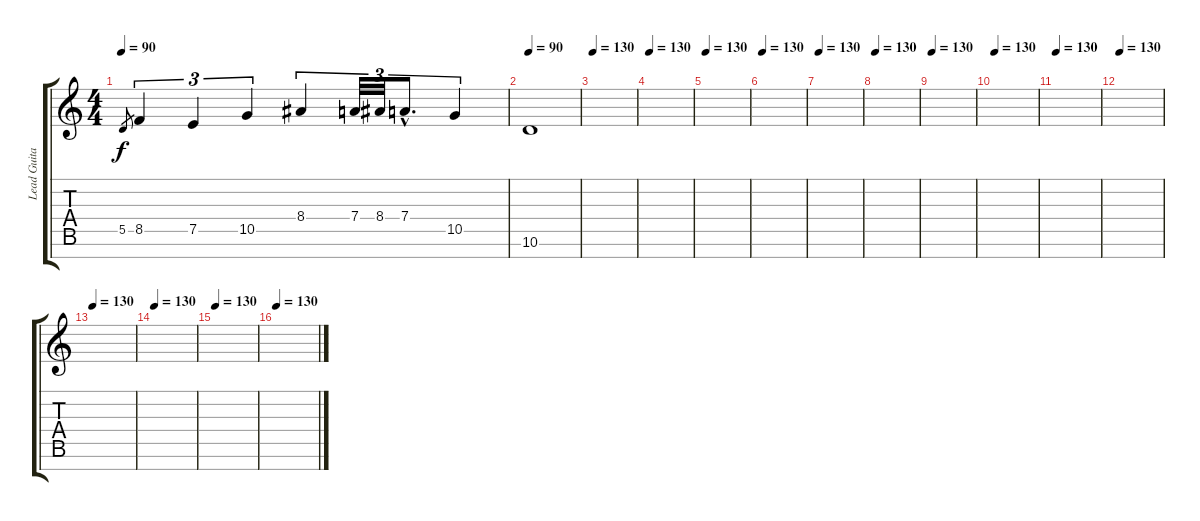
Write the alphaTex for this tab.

\track ("Lead Guitar" "Lead Guita") {instrument distortionguitar}
\staff {score tabs}
\tuning (E4 B3 G3 D3 A2 E2 B1) {hide}
\ts (4 4)
\tempo 90
\clef g2
\ks c
5.5.8{gr dy f} 8.5.4{tu (3 2)} 7.5.4{tu (3 2)} 10.5.4{tu (3 2)} 8.4.4{tu (3 2)} 7.4.32{tu (3 2)} 8.4.32{tu (3 2)} 7.4{hac}.8{d tu (3 2)} 10.5.4{tu (3 2)} |
\tempo 90
10.6.1 |
\tempo 130
|
\tempo 130
|
\tempo 130
|
\tempo 130
|
\tempo 130
|
\tempo 130
|
\tempo 130
|
\tempo 130
|
\tempo 130
|
\tempo 130
|
\tempo 130
|
\tempo 130
|
\tempo 130
|
\tempo 130
